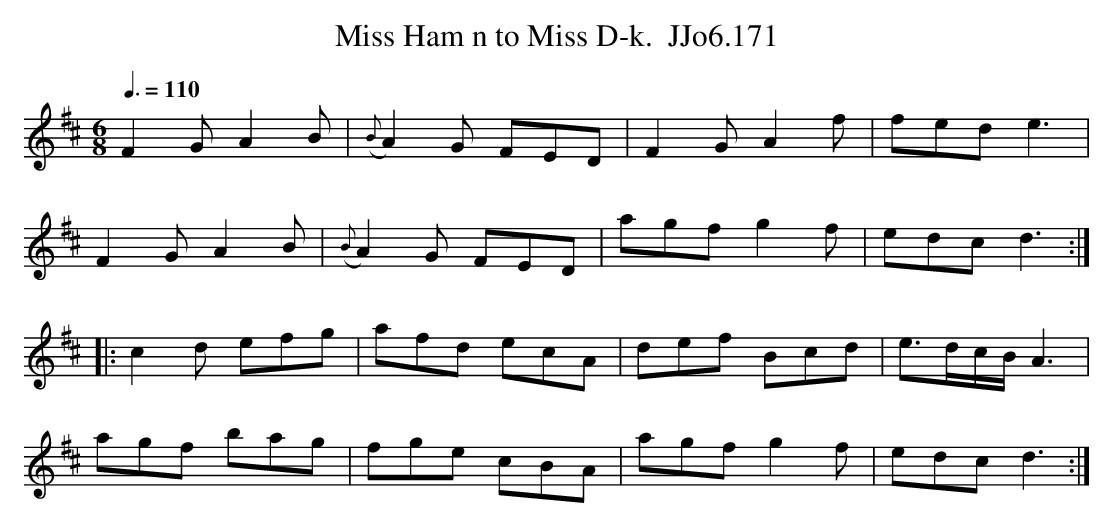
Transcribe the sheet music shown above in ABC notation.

X:1
T:Miss Ham n to Miss D-k.  JJo6.171
M:6/8
L:1/8
Q:3/8=110
K:D
F2G A2B|({B}A2)G FED|F2G A2f|fed e3|
F2G A2B|({B}A2)G FED|agf g2f|edc d3 :|
|: c2d efg|afd ecA|def Bcd|e3/d/c/B/ A3|
agf bag|fge cBA|agf g2f|edc d3 :|
